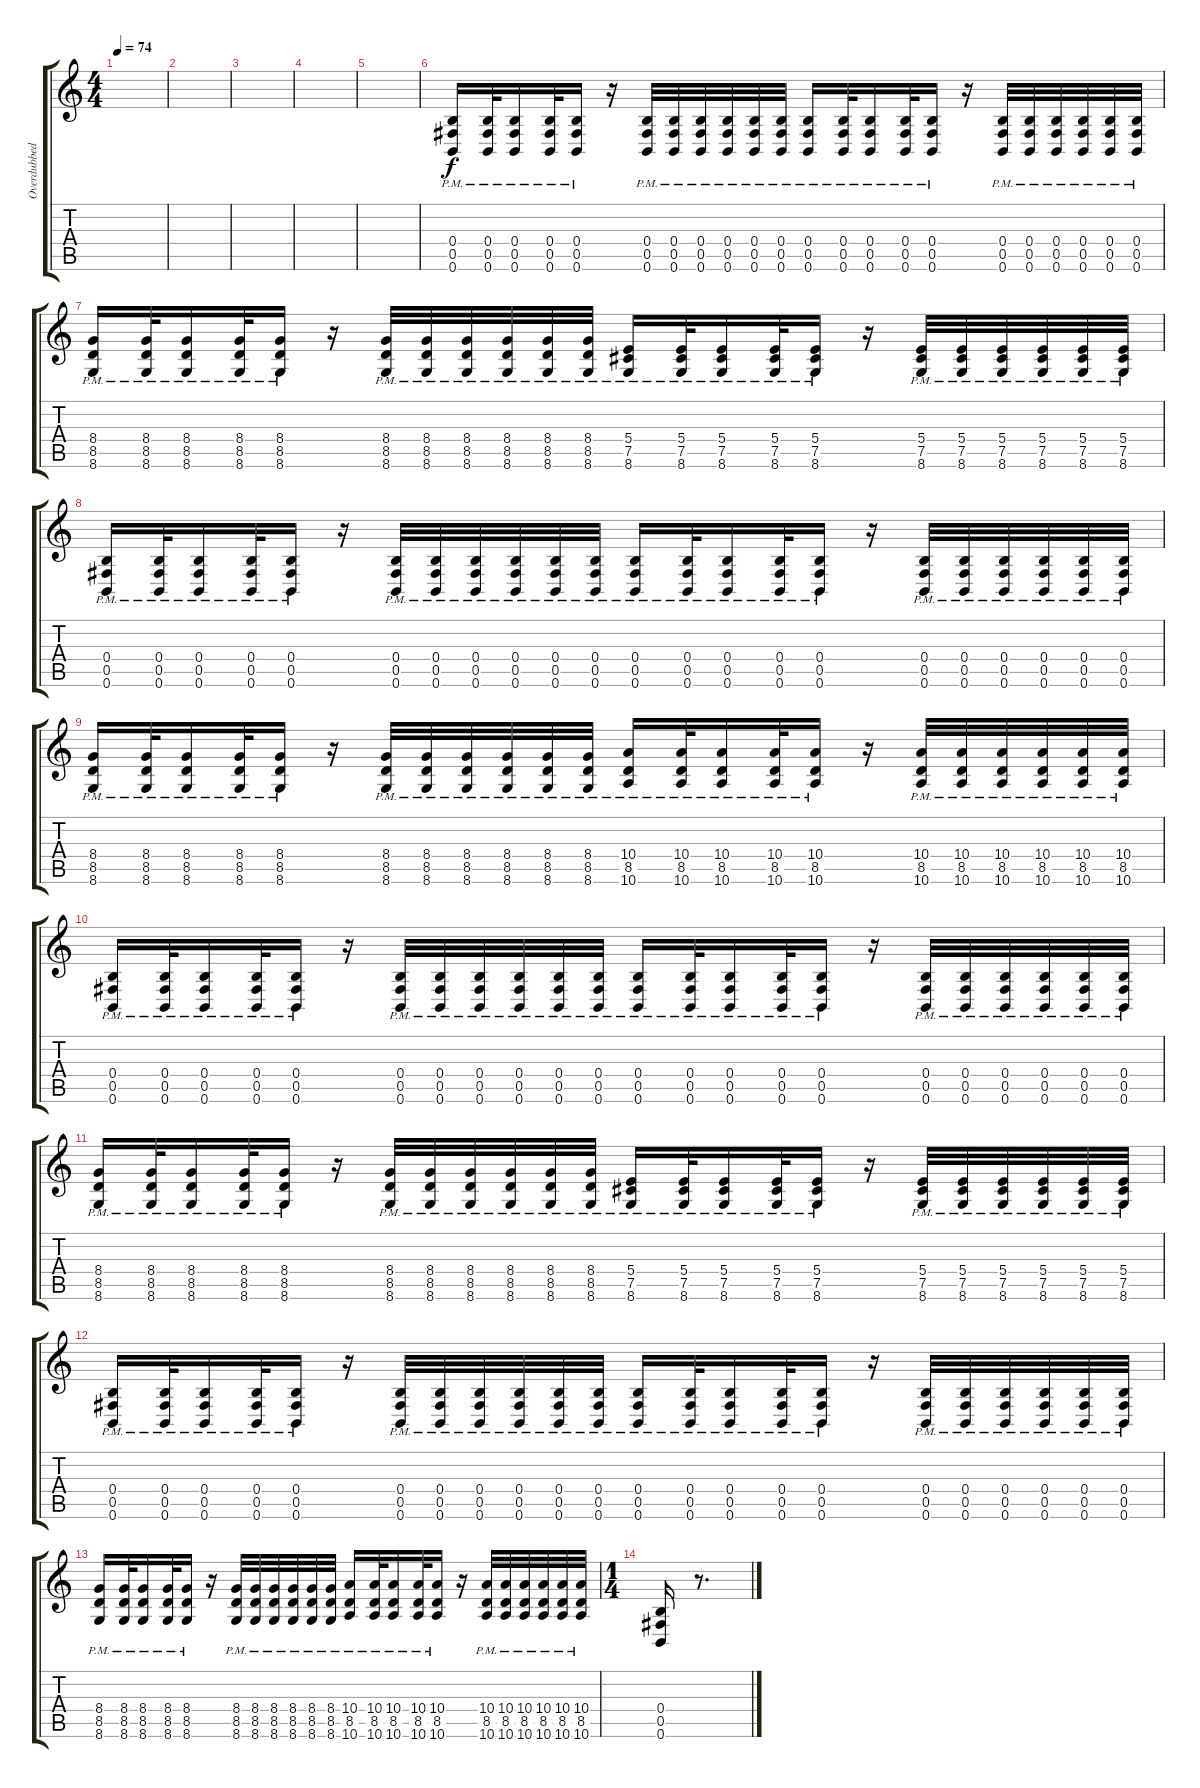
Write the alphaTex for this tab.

\track ("Overdubbed Guitar" "Overdubbed") {instrument overdrivenguitar}
\staff {score tabs}
\tuning (Db4 Ab3 E3 B2 Gb2 B1) {hide}
\ts (4 4)
\tempo 74
\clef g2
\ks c
|
|
|
|
|
(0.4{pm} 0.5{pm} 0.6{pm}).16 (0.4{pm} 0.5{pm} 0.6{pm}).32 (0.4{pm} 0.5{pm} 0.6{pm}).16 (0.4{pm} 0.5{pm} 0.6{pm}).32 (0.4{pm} 0.5{pm} 0.6{pm}).16 r.16 (0.4{pm} 0.5{pm} 0.6{pm}).32 (0.4{pm} 0.5{pm} 0.6{pm}).32 (0.4{pm} 0.5{pm} 0.6{pm}).32 (0.4{pm} 0.5{pm} 0.6{pm}).32 (0.4{pm} 0.5{pm} 0.6{pm}).32 (0.4{pm} 0.5{pm} 0.6{pm}).32 (0.4{pm} 0.5{pm} 0.6{pm}).16 (0.4{pm} 0.5{pm} 0.6{pm}).32 (0.4{pm} 0.5{pm} 0.6{pm}).16 (0.4{pm} 0.5{pm} 0.6{pm}).32 (0.4{pm} 0.5{pm} 0.6{pm}).16 r.16 (0.4{pm} 0.5{pm} 0.6{pm}).32 (0.4{pm} 0.5{pm} 0.6{pm}).32 (0.4{pm} 0.5{pm} 0.6{pm}).32 (0.4{pm} 0.5{pm} 0.6{pm}).32 (0.4{pm} 0.5{pm} 0.6{pm}).32 (0.4{pm} 0.5{pm} 0.6{pm}).32 |
(8.4{pm} 8.5{pm} 8.6{pm}).16 (8.4{pm} 8.5{pm} 8.6{pm}).32 (8.4{pm} 8.5{pm} 8.6{pm}).16 (8.4{pm} 8.5{pm} 8.6{pm}).32 (8.4{pm} 8.5{pm} 8.6{pm}).16 r.16 (8.4{pm} 8.5{pm} 8.6{pm}).32 (8.4{pm} 8.5{pm} 8.6{pm}).32 (8.4{pm} 8.5{pm} 8.6{pm}).32 (8.4{pm} 8.5{pm} 8.6{pm}).32 (8.4{pm} 8.5{pm} 8.6{pm}).32 (8.4{pm} 8.5{pm} 8.6{pm}).32 (5.4{pm} 7.5{pm} 8.6{pm}).16 (5.4{pm} 7.5{pm} 8.6{pm}).32 (5.4{pm} 7.5{pm} 8.6{pm}).16 (5.4{pm} 7.5{pm} 8.6{pm}).32 (5.4{pm} 7.5{pm} 8.6{pm}).16 r.16 (5.4{pm} 7.5{pm} 8.6{pm}).32 (5.4{pm} 7.5{pm} 8.6{pm}).32 (5.4{pm} 7.5{pm} 8.6{pm}).32 (5.4{pm} 7.5{pm} 8.6{pm}).32 (5.4{pm} 7.5{pm} 8.6{pm}).32 (5.4{pm} 7.5{pm} 8.6{pm}).32 |
(0.4{pm} 0.5{pm} 0.6{pm}).16 (0.4{pm} 0.5{pm} 0.6{pm}).32 (0.4{pm} 0.5{pm} 0.6{pm}).16 (0.4{pm} 0.5{pm} 0.6{pm}).32 (0.4{pm} 0.5{pm} 0.6{pm}).16 r.16 (0.4{pm} 0.5{pm} 0.6{pm}).32 (0.4{pm} 0.5{pm} 0.6{pm}).32 (0.4{pm} 0.5{pm} 0.6{pm}).32 (0.4{pm} 0.5{pm} 0.6{pm}).32 (0.4{pm} 0.5{pm} 0.6{pm}).32 (0.4{pm} 0.5{pm} 0.6{pm}).32 (0.4{pm} 0.5{pm} 0.6{pm}).16 (0.4{pm} 0.5{pm} 0.6{pm}).32 (0.4{pm} 0.5{pm} 0.6{pm}).16 (0.4{pm} 0.5{pm} 0.6{pm}).32 (0.4{pm} 0.5{pm} 0.6{pm}).16 r.16 (0.4{pm} 0.5{pm} 0.6{pm}).32 (0.4{pm} 0.5{pm} 0.6{pm}).32 (0.4{pm} 0.5{pm} 0.6{pm}).32 (0.4{pm} 0.5{pm} 0.6{pm}).32 (0.4{pm} 0.5{pm} 0.6{pm}).32 (0.4{pm} 0.5{pm} 0.6{pm}).32 |
(8.4{pm} 8.5{pm} 8.6{pm}).16 (8.4{pm} 8.5{pm} 8.6{pm}).32 (8.4{pm} 8.5{pm} 8.6{pm}).16 (8.4{pm} 8.5{pm} 8.6{pm}).32 (8.4{pm} 8.5{pm} 8.6{pm}).16 r.16 (8.4{pm} 8.5{pm} 8.6{pm}).32 (8.4{pm} 8.5{pm} 8.6{pm}).32 (8.4{pm} 8.5{pm} 8.6{pm}).32 (8.4{pm} 8.5{pm} 8.6{pm}).32 (8.4{pm} 8.5{pm} 8.6{pm}).32 (8.4{pm} 8.5{pm} 8.6{pm}).32 (10.4{pm} 8.5{pm} 10.6{pm}).16 (10.4{pm} 8.5{pm} 10.6{pm}).32 (10.4{pm} 8.5{pm} 10.6{pm}).16 (10.4{pm} 8.5{pm} 10.6{pm}).32 (10.4{pm} 8.5{pm} 10.6{pm}).16 r.16 (10.4{pm} 8.5{pm} 10.6{pm}).32 (10.4{pm} 8.5{pm} 10.6{pm}).32 (10.4{pm} 8.5{pm} 10.6{pm}).32 (10.4{pm} 8.5{pm} 10.6{pm}).32 (10.4{pm} 8.5{pm} 10.6{pm}).32 (10.4{pm} 8.5{pm} 10.6{pm}).32 |
(0.4{pm} 0.5{pm} 0.6{pm}).16 (0.4{pm} 0.5{pm} 0.6{pm}).32 (0.4{pm} 0.5{pm} 0.6{pm}).16 (0.4{pm} 0.5{pm} 0.6{pm}).32 (0.4{pm} 0.5{pm} 0.6{pm}).16 r.16 (0.4{pm} 0.5{pm} 0.6{pm}).32 (0.4{pm} 0.5{pm} 0.6{pm}).32 (0.4{pm} 0.5{pm} 0.6{pm}).32 (0.4{pm} 0.5{pm} 0.6{pm}).32 (0.4{pm} 0.5{pm} 0.6{pm}).32 (0.4{pm} 0.5{pm} 0.6{pm}).32 (0.4{pm} 0.5{pm} 0.6{pm}).16 (0.4{pm} 0.5{pm} 0.6{pm}).32 (0.4{pm} 0.5{pm} 0.6{pm}).16 (0.4{pm} 0.5{pm} 0.6{pm}).32 (0.4{pm} 0.5{pm} 0.6{pm}).16 r.16 (0.4{pm} 0.5{pm} 0.6{pm}).32 (0.4{pm} 0.5{pm} 0.6{pm}).32 (0.4{pm} 0.5{pm} 0.6{pm}).32 (0.4{pm} 0.5{pm} 0.6{pm}).32 (0.4{pm} 0.5{pm} 0.6{pm}).32 (0.4{pm} 0.5{pm} 0.6{pm}).32 |
(8.4{pm} 8.5{pm} 8.6{pm}).16 (8.4{pm} 8.5{pm} 8.6{pm}).32 (8.4{pm} 8.5{pm} 8.6{pm}).16 (8.4{pm} 8.5{pm} 8.6{pm}).32 (8.4{pm} 8.5{pm} 8.6{pm}).16 r.16 (8.4{pm} 8.5{pm} 8.6{pm}).32 (8.4{pm} 8.5{pm} 8.6{pm}).32 (8.4{pm} 8.5{pm} 8.6{pm}).32 (8.4{pm} 8.5{pm} 8.6{pm}).32 (8.4{pm} 8.5{pm} 8.6{pm}).32 (8.4{pm} 8.5{pm} 8.6{pm}).32 (5.4{pm} 7.5{pm} 8.6{pm}).16 (5.4{pm} 7.5{pm} 8.6{pm}).32 (5.4{pm} 7.5{pm} 8.6{pm}).16 (5.4{pm} 7.5{pm} 8.6{pm}).32 (5.4{pm} 7.5{pm} 8.6{pm}).16 r.16 (5.4{pm} 7.5{pm} 8.6{pm}).32 (5.4{pm} 7.5{pm} 8.6{pm}).32 (5.4{pm} 7.5{pm} 8.6{pm}).32 (5.4{pm} 7.5{pm} 8.6{pm}).32 (5.4{pm} 7.5{pm} 8.6{pm}).32 (5.4{pm} 7.5{pm} 8.6{pm}).32 |
(0.4{pm} 0.5{pm} 0.6{pm}).16 (0.4{pm} 0.5{pm} 0.6{pm}).32 (0.4{pm} 0.5{pm} 0.6{pm}).16 (0.4{pm} 0.5{pm} 0.6{pm}).32 (0.4{pm} 0.5{pm} 0.6{pm}).16 r.16 (0.4{pm} 0.5{pm} 0.6{pm}).32 (0.4{pm} 0.5{pm} 0.6{pm}).32 (0.4{pm} 0.5{pm} 0.6{pm}).32 (0.4{pm} 0.5{pm} 0.6{pm}).32 (0.4{pm} 0.5{pm} 0.6{pm}).32 (0.4{pm} 0.5{pm} 0.6{pm}).32 (0.4{pm} 0.5{pm} 0.6{pm}).16 (0.4{pm} 0.5{pm} 0.6{pm}).32 (0.4{pm} 0.5{pm} 0.6{pm}).16 (0.4{pm} 0.5{pm} 0.6{pm}).32 (0.4{pm} 0.5{pm} 0.6{pm}).16 r.16 (0.4{pm} 0.5{pm} 0.6{pm}).32 (0.4{pm} 0.5{pm} 0.6{pm}).32 (0.4{pm} 0.5{pm} 0.6{pm}).32 (0.4{pm} 0.5{pm} 0.6{pm}).32 (0.4{pm} 0.5{pm} 0.6{pm}).32 (0.4{pm} 0.5{pm} 0.6{pm}).32 |
(8.4{pm} 8.5{pm} 8.6{pm}).16 (8.4{pm} 8.5{pm} 8.6{pm}).32 (8.4{pm} 8.5{pm} 8.6{pm}).16 (8.4{pm} 8.5{pm} 8.6{pm}).32 (8.4{pm} 8.5{pm} 8.6{pm}).16 r.16 (8.4{pm} 8.5{pm} 8.6{pm}).32 (8.4{pm} 8.5{pm} 8.6{pm}).32 (8.4{pm} 8.5{pm} 8.6{pm}).32 (8.4{pm} 8.5{pm} 8.6{pm}).32 (8.4{pm} 8.5{pm} 8.6{pm}).32 (8.4{pm} 8.5{pm} 8.6{pm}).32 (10.4{pm} 8.5{pm} 10.6{pm}).16 (10.4{pm} 8.5{pm} 10.6{pm}).32 (10.4{pm} 8.5{pm} 10.6{pm}).16 (10.4{pm} 8.5{pm} 10.6{pm}).32 (10.4{pm} 8.5{pm} 10.6{pm}).16 r.16 (10.4{pm} 8.5{pm} 10.6{pm}).32 (10.4{pm} 8.5{pm} 10.6{pm}).32 (10.4{pm} 8.5{pm} 10.6{pm}).32 (10.4{pm} 8.5{pm} 10.6{pm}).32 (10.4{pm} 8.5{pm} 10.6{pm}).32 (10.4{pm} 8.5{pm} 10.6{pm}).32 |
\ts (1 4)
(0.4 0.5 0.6).16 r.8{d}
